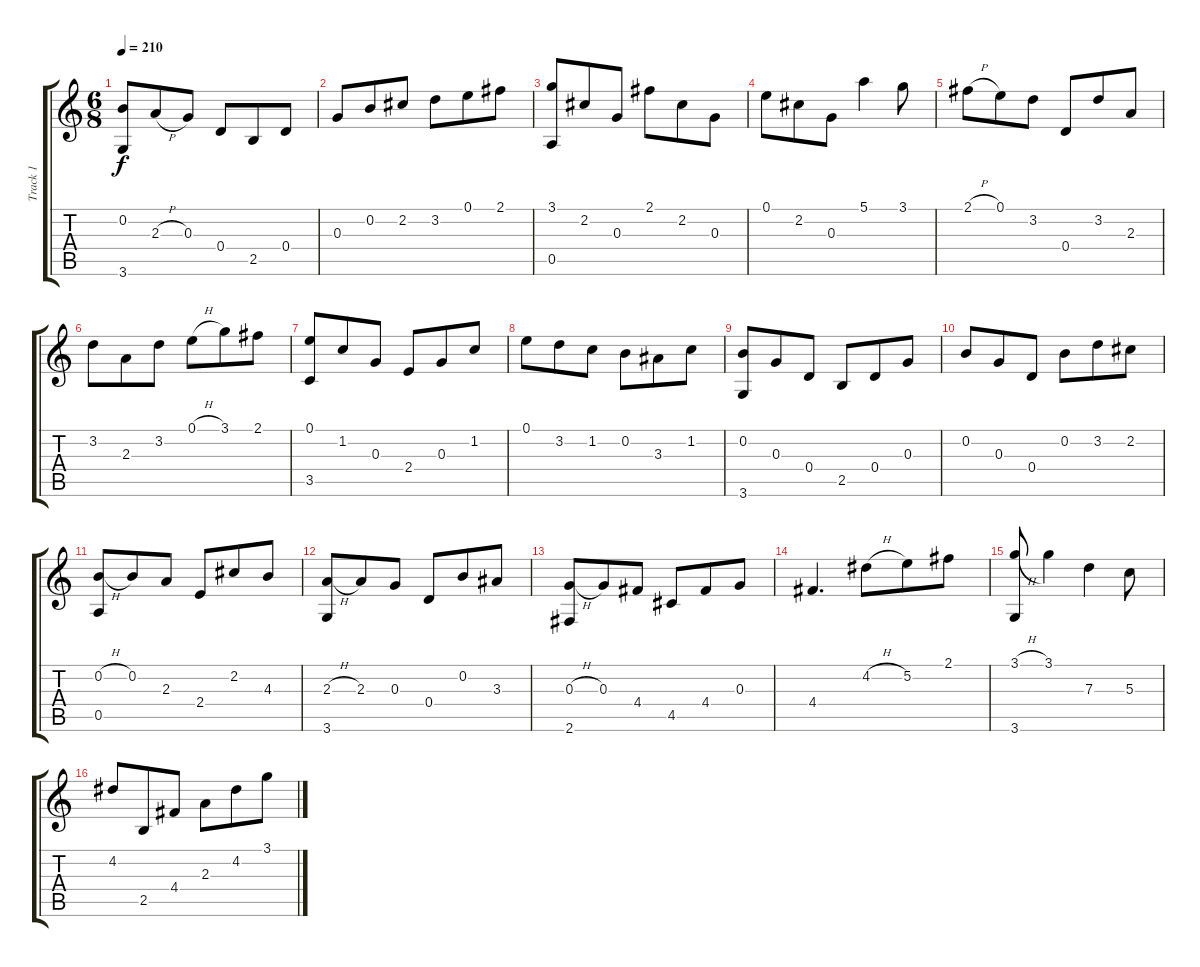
\track ("Track 1" "Track 1") {instrument acousticguitarnylon}
\staff {score tabs}
\tuning (E4 B3 G3 D3 A2 E2) {hide}
\ts (6 8)
\tempo 210
\clef g2
\ks c
(0.2 3.6).8{dy f} 2.3{h}.8 0.3.8 0.4.8 2.5.8 0.4.8 |
0.3.8 0.2.8 2.2.8 3.2.8 0.1.8 2.1.8 |
(3.1 0.5).8 2.2.8 0.3.8 2.1.8 2.2.8 0.3.8 |
0.1.8 2.2.8 0.3.8 5.1.4 3.1.8 |
2.1{h}.8 0.1.8 3.2.8 0.4.8 3.2.8 2.3.8 |
3.2.8 2.3.8 3.2.8 0.1{h}.8 3.1.8 2.1.8 |
(0.1 3.5).8 1.2.8 0.3.8 2.4.8 0.3.8 1.2.8 |
0.1.8 3.2.8 1.2.8 0.2.8 3.3.8 1.2.8 |
(0.2 3.6).8 0.3.8 0.4.8 2.5.8 0.4.8 0.3.8 |
0.2.8 0.3.8 0.4.8 0.2.8 3.2.8 2.2.8 |
(0.2{h} 0.5).8 0.2.8 2.3.8 2.4.8 2.2.8 4.3.8 |
(2.3{h} 3.6).8 2.3.8 0.3.8 0.4.8 0.2.8 3.3.8 |
(0.3{h} 2.6).8 0.3.8 4.4.8 4.5.8 4.4.8 0.3.8 |
4.4.4{d} 4.2{h}.8 5.2.8 2.1.8 |
(3.1{h} 3.6).8 3.1.4 7.3.4 5.3.8 |
4.2.8 2.5.8 4.4.8 2.3.8 4.2.8 3.1.8
